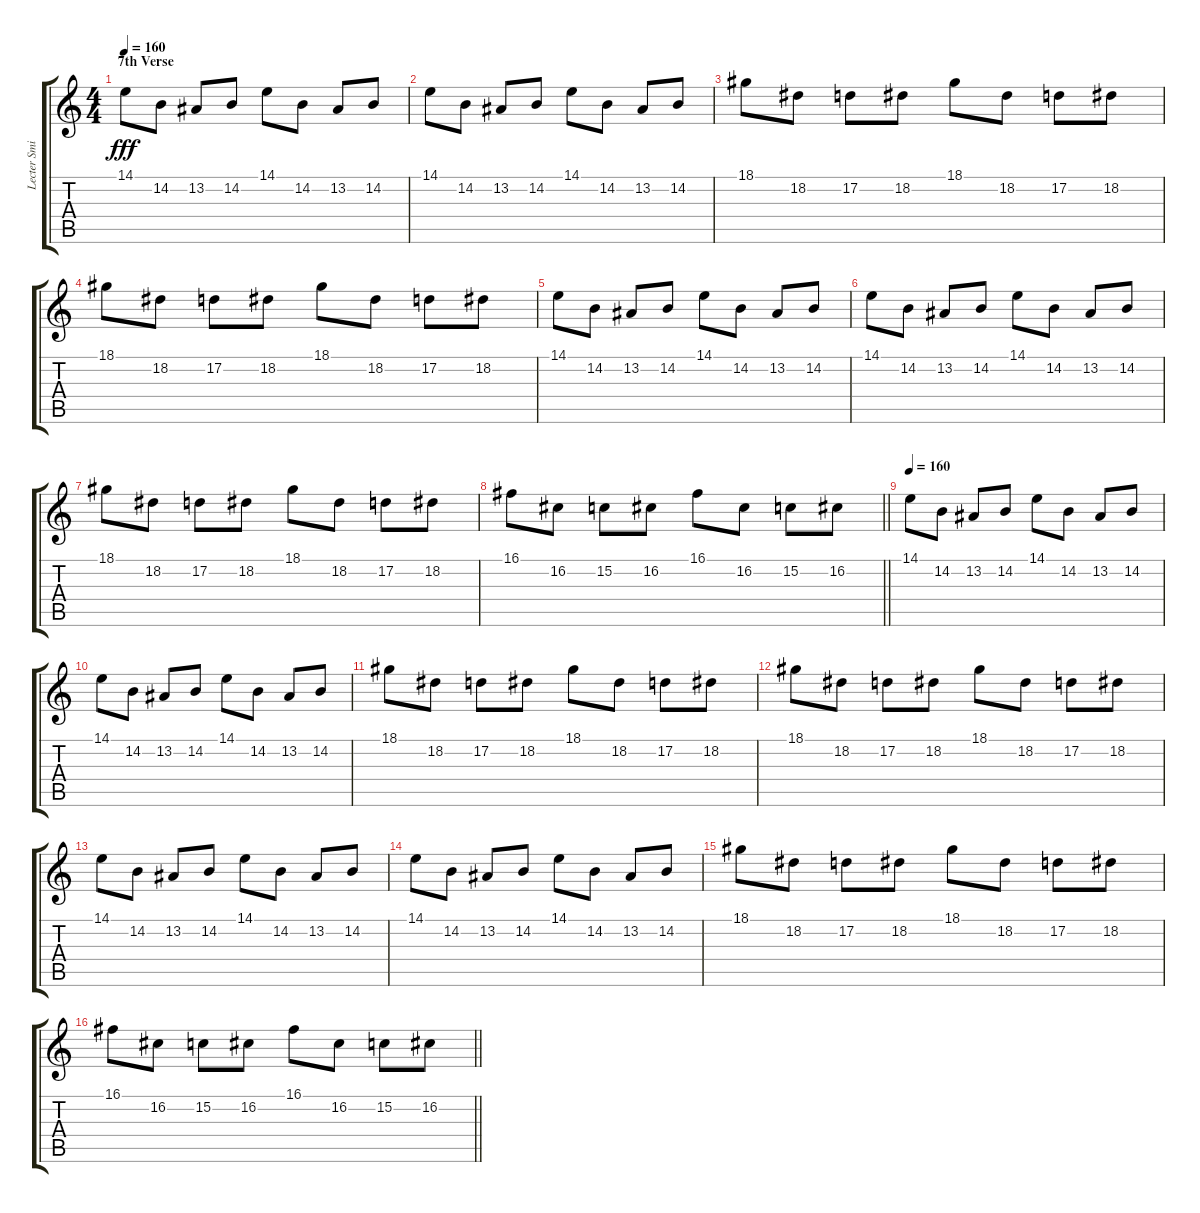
\track ("Lecter Smith" "Lecter Smi") {instrument tremolostrings}
\staff {score tabs}
\tuning (D4 A3 F3 C3 G2 D2) {hide}
\ts (4 4)
\section ("" "7th Verse")
\tempo 160
\clef g2
\ks c
14.1.8{dy fff volume 14 instrument tremolostrings} 14.2.8 13.2.8 14.2.8 14.1.8 14.2.8 13.2.8 14.2.8 |
14.1.8 14.2.8 13.2.8 14.2.8 14.1.8 14.2.8 13.2.8 14.2.8 |
18.1.8 18.2.8 17.2.8 18.2.8 18.1.8 18.2.8 17.2.8 18.2.8 |
18.1.8 18.2.8 17.2.8 18.2.8 18.1.8 18.2.8 17.2.8 18.2.8 |
14.1.8 14.2.8 13.2.8 14.2.8 14.1.8 14.2.8 13.2.8 14.2.8 |
14.1.8 14.2.8 13.2.8 14.2.8 14.1.8 14.2.8 13.2.8 14.2.8 |
18.1.8 18.2.8 17.2.8 18.2.8 18.1.8 18.2.8 17.2.8 18.2.8 |
\barLineRight lightlight
16.1.8 16.2.8 15.2.8 16.2.8 16.1.8 16.2.8 15.2.8 16.2.8 |
\tempo 160
14.1.8{volume 14 instrument tremolostrings} 14.2.8 13.2.8 14.2.8 14.1.8 14.2.8 13.2.8 14.2.8 |
14.1.8 14.2.8 13.2.8 14.2.8 14.1.8 14.2.8 13.2.8 14.2.8 |
18.1.8 18.2.8 17.2.8 18.2.8 18.1.8 18.2.8 17.2.8 18.2.8 |
18.1.8 18.2.8 17.2.8 18.2.8 18.1.8 18.2.8 17.2.8 18.2.8 |
14.1.8 14.2.8 13.2.8 14.2.8 14.1.8 14.2.8 13.2.8 14.2.8 |
14.1.8 14.2.8 13.2.8 14.2.8 14.1.8 14.2.8 13.2.8 14.2.8 |
18.1.8 18.2.8 17.2.8 18.2.8 18.1.8 18.2.8 17.2.8 18.2.8 |
\barLineRight lightlight
16.1.8 16.2.8 15.2.8 16.2.8 16.1.8 16.2.8 15.2.8 16.2.8
